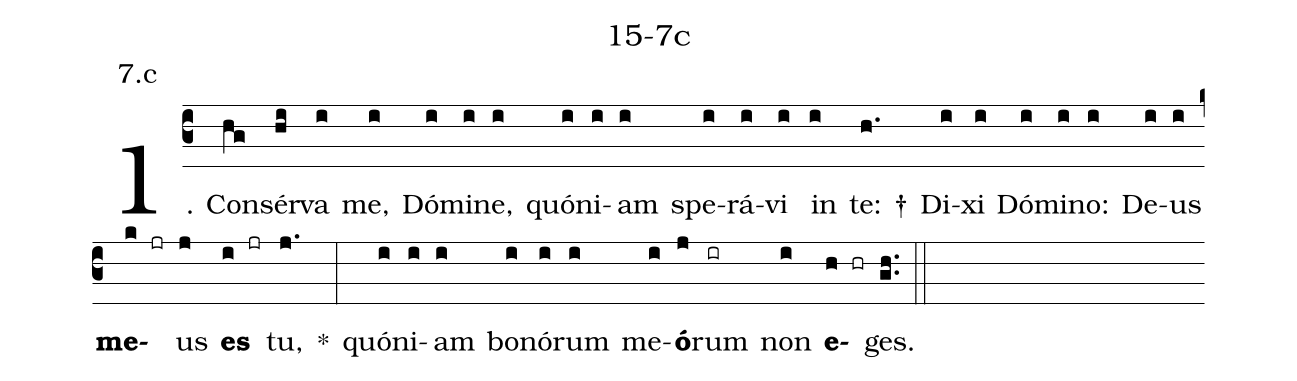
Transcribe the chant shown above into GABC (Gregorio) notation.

name: 15-7c;
annotation: 7.c;
%%
(c3)1. Con(hg)sér(hi)va(i) me,(i) Dó(i)mi(i)ne,(i) quón(i)i(i)am(i) spe(i)rá(i)vi(i) in(i) te: †(h.) Di(i)xi(i) Dó(i)mi(i)no:(i) De(i)us(i) <b>me</b>(k jr)us(j) <b>es</b>(i jr) tu,(j.) *(:) quón(i)i(i)am(i) bo(i)nó(i)rum(i) me(i)<b>ó</b>(j)rum(ir) non(i) <b>e</b>(h hr)ges.(gh..) (::)
